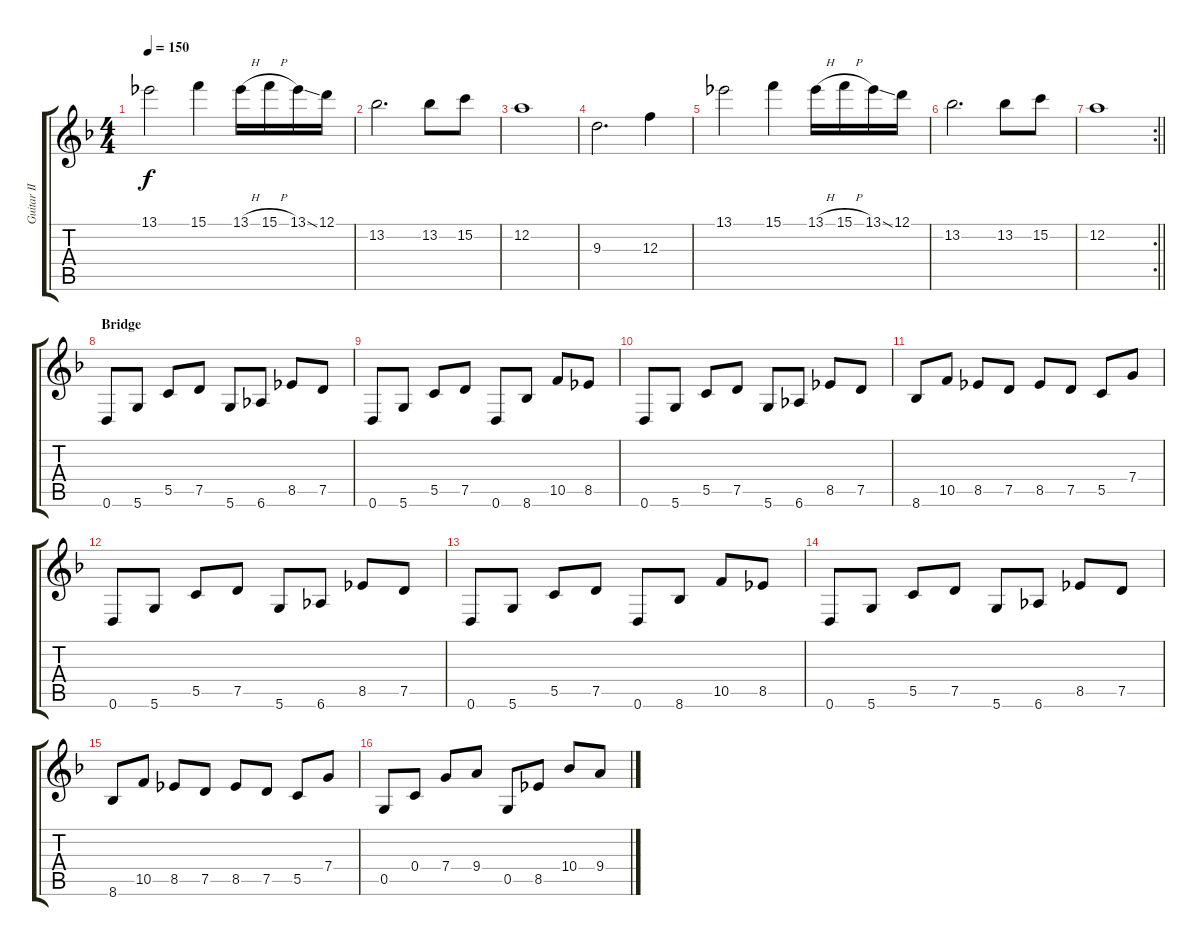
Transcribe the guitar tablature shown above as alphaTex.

\track ("Guitar II" "Guitar II") {instrument distortionguitar}
\staff {score tabs}
\tuning (D4 A3 F3 C3 G2 D2) {hide}
\ts (4 4)
\tempo 150
\clef g2
\ks dminor
13.1.2{dy f} 15.1.4 13.1{h}.16 15.1{h}.16 13.1{ss}.16 12.1.16 |
13.2.2{d} 13.2.8 15.2.8 |
12.2.1 |
9.3.2{d} 12.3.4 |
13.1.2 15.1.4 13.1{h}.16 15.1{h}.16 13.1{ss}.16 12.1.16 |
13.2.2{d} 13.2.8 15.2.8 |
\rc 2
\barLineRight lightlight
12.2.1 |
\section ("" "Bridge")
0.6.8 5.6.8 5.5.8 7.5.8 5.6.8 6.6.8 8.5.8 7.5.8 |
0.6.8 5.6.8 5.5.8 7.5.8 0.6.8 8.6.8 10.5.8 8.5.8 |
0.6.8 5.6.8 5.5.8 7.5.8 5.6.8 6.6.8 8.5.8 7.5.8 |
8.6.8 10.5.8 8.5.8 7.5.8 8.5.8 7.5.8 5.5.8 7.4.8 |
0.6.8 5.6.8 5.5.8 7.5.8 5.6.8 6.6.8 8.5.8 7.5.8 |
0.6.8 5.6.8 5.5.8 7.5.8 0.6.8 8.6.8 10.5.8 8.5.8 |
0.6.8 5.6.8 5.5.8 7.5.8 5.6.8 6.6.8 8.5.8 7.5.8 |
8.6.8 10.5.8 8.5.8 7.5.8 8.5.8 7.5.8 5.5.8 7.4.8 |
0.5.8 0.4.8 7.4.8 9.4.8 0.5.8 8.5.8 10.4.8 9.4.8
